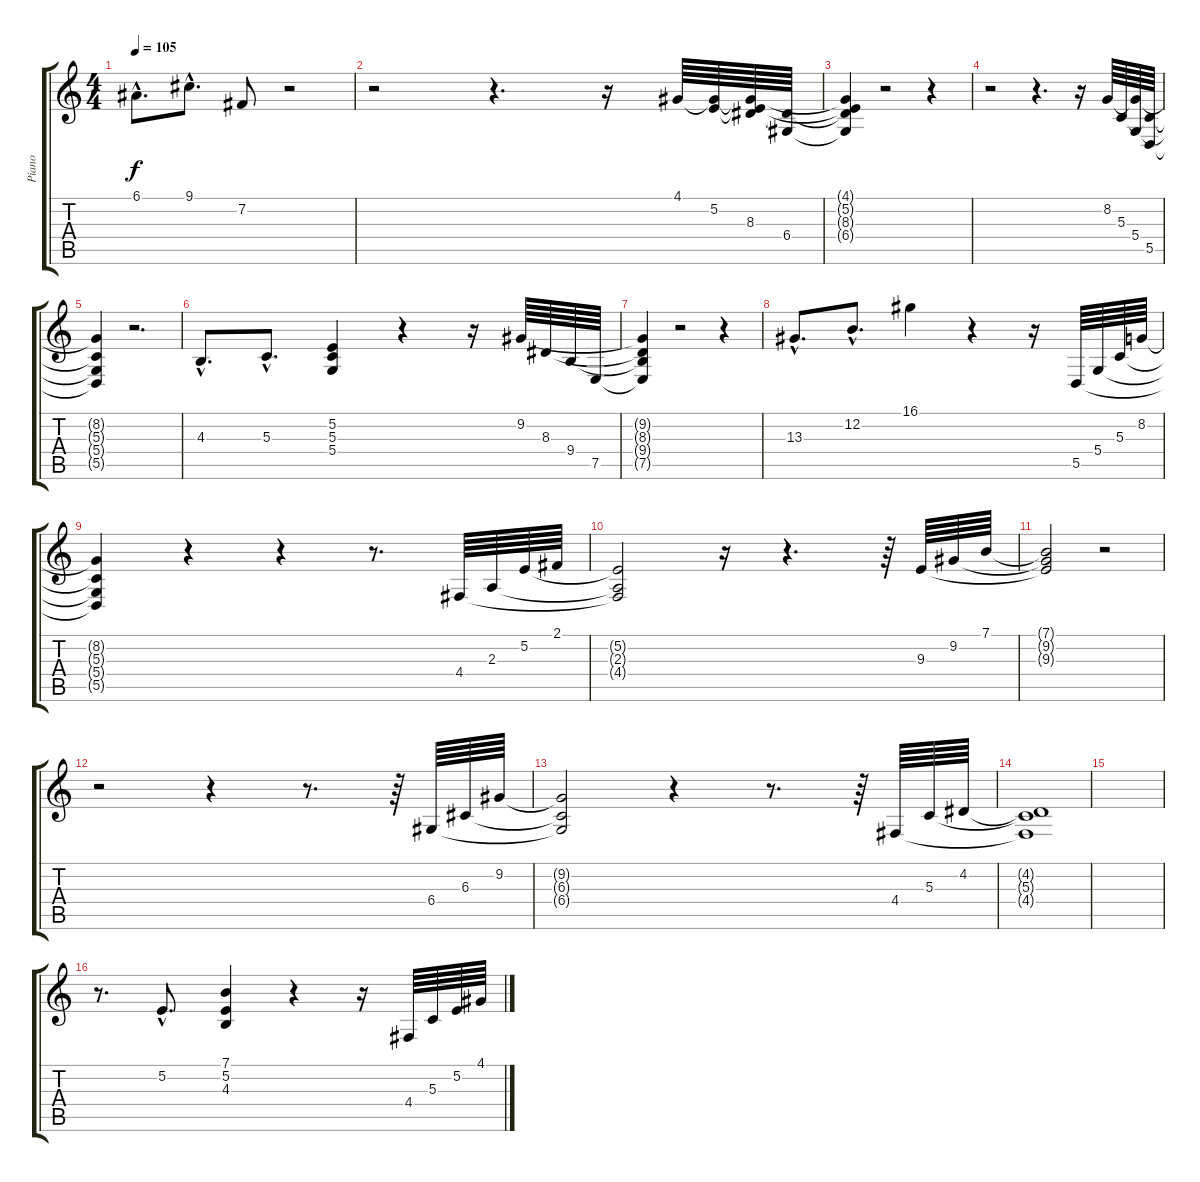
\track ("Piano" "Piano") {instrument electricgrandpiano}
\staff {score tabs}
\tuning (E4 B3 G3 D3 A2 E2) {hide}
\ts (4 4)
\tempo 105
\clef g2
\ks c
6.1{hac}.8{d dy f} 9.1{hac}.8{d} 7.2.8 r.2 |
r.2 r.4{d} r.16 4.1.64 (4.1{t} 5.2).64 (4.1{t} 5.2{t} 8.3).64 (8.3{t} 6.4).64 |
(4.1{t} 5.2{t} 8.3{t} 6.4{t}).4 r.2 r.4 |
r.2 r.4{d} r.16 8.2.64 5.3.64 (8.2{t} 5.4).64 (5.3{t} 5.5).64 |
(8.2{t} 5.3{t} 5.4{t} 5.5{t}).4 r.2{d} |
4.3{hac}.8{d} 5.3{hac}.8{d} (5.2 5.3 5.4).4 r.4 r.16 9.2.64 8.3.64 9.4.64 7.5.64 |
(9.2{t} 8.3{t} 9.4{t} 7.5{t}).4 r.2 r.4 |
13.3{hac}.8{d} 12.2{hac}.8{d} 16.1.4 r.4 r.16 5.5.64 5.4.64 5.3.64 8.2.64 |
(8.2{t} 5.3{t} 5.4{t} 5.5{t}).4 r.4 r.4 r.8{d} 4.4.64 2.3.64 5.2.64 2.1.64 |
(5.2{t} 2.3{t} 4.4{t}).2 r.16 r.4{d} r.64 9.3.64 9.2.64 7.1.64 |
(7.1{t} 9.2{t} 9.3{t}).2 r.2 |
r.2 r.4 r.8{d} r.64 6.4.64 6.3.64 9.2.64 |
(9.2{t} 6.3{t} 6.4{t}).2 r.4 r.8{d} r.64 4.4.64 5.3.64 4.2.64 |
(4.2{t} 5.3{t} 4.4{t}).1 |
|
r.8{d} 5.2{hac}.8{d} (7.1 5.2 4.3).4 r.4 r.16 4.4.64 5.3.64 5.2.64 4.1.64
